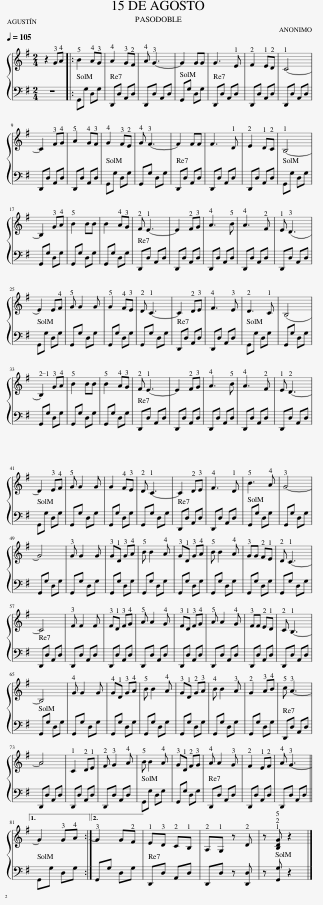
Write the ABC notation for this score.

X:1
%%score { 1 | 2 }
L:1/8
M:2/4
I:linebreak $
K:G
V:1 treble
V:2 bass
V:1
 z2[Q:1/4=105] !3!G!4!A |: !5!B2 !4!A!3!G | !4!A2 !3!G!2!F | !4!A !3!G3- | G2 GG | %5
 G3 !1!E | !2!F2 !1!E!2!D | !1!C4- |$ C2 !3!F!4!G | !5!A2 !4!G!3!F | %10
 !4!G2 !3!F!2!E | !4!G !3!F3- | F2 FF | F3 !1!D | !2!E2 !1!D!2!C | %15
 !1!B,4- |$ B,2 !3!G!4!A | !5!B2 BB | B2 !4!A!3!G | !2!F !1!E3- | %20
 E2 !2!F!3!G | !4!A3 !5!B | !4!A3 !2!F | !1!E (!3!D3 |$ E2) E!4!F | %25
 !5!G G2 G | !5!G2 !4!F!3!E | !2!D !1!C3- | C2 !2!D!3!E | !4!F3 !3!E | %30
 !2!D3 !1!C | (B,4 |$ !tenuto!!2!!1!B,2) !3!G!4!A | !5!B2 BB | !5!B2 !4!A!3!G | %35
 !2!F !1!E3- | E2 !2!F!3!G | !4!A3 !5!B | !4!A3 !2!F | !1!E !2!D3- |$ %40
 D2 !3!E!4!F | !5!G G2 G | G2 !4!F!3!E | !2!D !1!C3- | C2 !2!D!3!E | %45
 !4!F3 !1!D | !5!B3 !4!A | !3!G4- |$ G4 | !3!G G2 G | %50
 !3!G!1!D !3!G!4!A | !5!B B2 !4!A | !3!G!1!D !3!G!4!A | !5!B B2 !4!A | !3!GG !2!F!1!E | %55
 !2!D !1!C3- |$ C4 | !3!F F2 F | !3!F!1!D !3!F!4!G | !5!A A2 !4!G | %60
 !3!F!1!D !3!F!4!G | !5!A A2 !4!G | !3!FF !2!E!1!D | !2!C !1!B,3- |$ B,4 | %65
 !4!G G2 G | !4!G!1!D !3!G!4!A | !5!B B2 !4!A | !3!G!1!D !2!G!3!A | !4!B B2 !3!A | %70
 !2!G2 !3!A!4!B | !5!c !3!A3- |$ A4 | !1!C2 !2!D!1!E | !2!F !3!G2 !4!A | %75
 !5!B B2 !4!A | !3!G!1!D !2!F!3!G | !4!A A2 !3!G | !2!F2 !1!E!2!F | !4!A !3!G3- ||1$ %80
 G2 !3!G!4!A :|2 (!3!G2 G)!2!F || !1!E!3!D !2!C!1!B, | !2!A,!1!G, z !2!D | z !1!!2!!5![B,DG] z2 |] %85
V:2
 z4 |: G,,G, D,G, | D,,D, A,,D, | D,,D, A,,D, | G,,G, D,G, | %5
 D,,D, A,,D, | D,,D, A,,D, | D,,D, A,,D, |$ D,,D, A,,D, | D,,D, A,,D, | %10
 G,,G, D,G, | G,,G, D,G, | D,,D, A,,D, | D,,D, A,,D, | D,,D, A,,D, | %15
 G,,G, D,G, |$ G,,G, D,G, | G,,G, D,G, | G,,G, D,G, | D,,D, A,,D, | %20
 D,,D, A,,D, | D,,D, A,,D, | D,,D, A,,D, | D,,D, A,,D, |$ G,,G, D,G, | %25
 G,,G, D,G, | G,,G, D,G, | G,,G, D,G, | D,,D, A,,D, | D,,D, A,,D, | %30
 G,,G, D,G, | G,,G, D,G, |$ G,,G, D,G, | G,,G, D,G, | G,,G, D,G, | %35
 D,,D, A,,D, | D,,D, A,,D, | D,,D, A,,D, | D,,D, A,,D, | D,,D, A,,D, |$ %40
 G,,G, D,G, | G,,G, D,G, | G,,G, D,G, | G,,G, D,G, | D,,D, A,,D, | %45
 D,,D, A,,D, | G,,G, D,G, | G,,G, D,G, |$ G,,G, D,G, | G,,G, D,G, | %50
 G,,G, D,G, | G,,G, D,G, | G,,G, D,G, | G,,G, D,G, | G,,G, D,G, | %55
 G,,G, D,G, |$ D,,D, A,,D, | D,,D, A,,D, | D,,D, A,,D, | D,,D, A,,D, | %60
 D,,D, A,,D, | D,,D, A,,D, | D,,D, A,,D, | D,,D, A,,D, |$ G,,G, D,G, | %65
 G,,G, D,G, | G,,G, D,G, | G,,G, D,G, | G,,G, D,G, | G,,G, D,G, | %70
 G,,G, D,G, | D,,D, A,,D, |$ D,,D, A,,D, | D,,D, A,,D, | D,,D, A,,D, | %75
 G,,G, D,G, | G,,G, D,G, | D,,D, A,,D, | D,,D, A,,D, | D,,D, A,,D, ||1$ %80
 G,,G, D,G, :|2 G,,G, D,G, || D,,D, A,,D, | D,,D, z [D,,D,] | z [G,,G,] z2 |] %85
